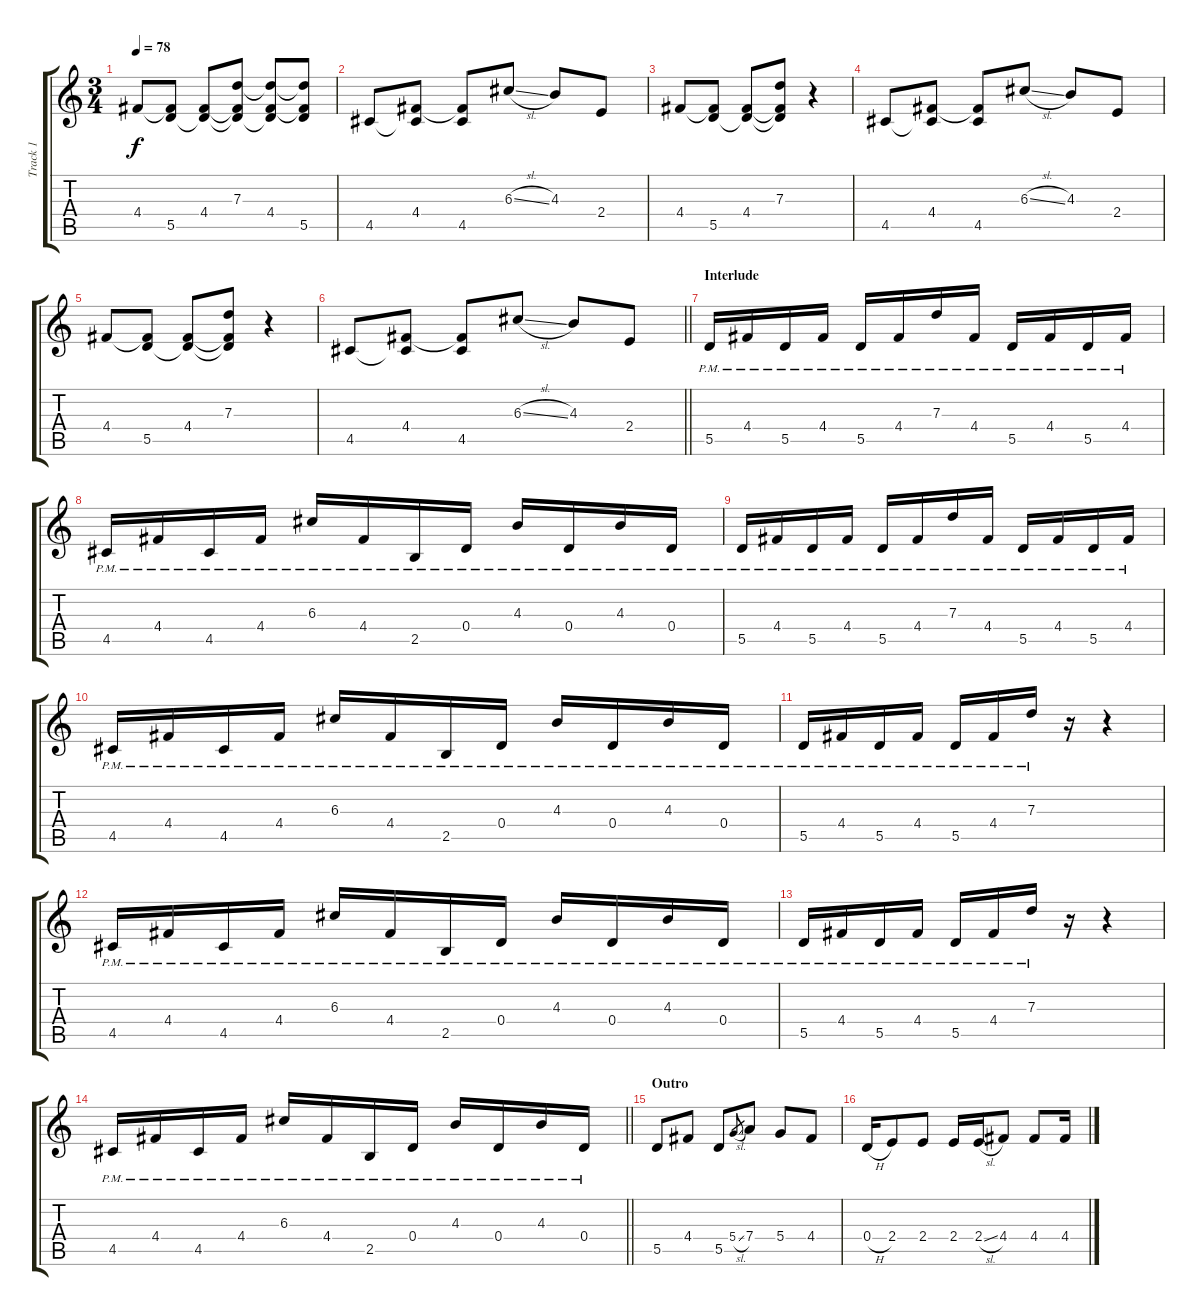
\track ("Track 1" "Track 1") {instrument overdrivenguitar}
\staff {score tabs}
\tuning (E4 B3 G3 D3 A2 D2) {hide}
\ts (3 4)
\tempo 78
\clef g2
\ks c
4.4.8{dy f} (4.4{t} 5.5).8 (4.4 5.5{t}).8 (7.3 4.4{t} 5.5{t}).8 (7.3{t} 4.4 5.5{t}).8 (7.3{t} 4.4{t} 5.5).8 |
4.5.8 (4.4 4.5{t}).8 (4.4{t} 4.5).8 6.3{sl}.8 4.3.8 2.4.8 |
4.4.8 (4.4{t} 5.5).8 (4.4 5.5{t}).8 (7.3 4.4{t} 5.5{t}).8 r.4 |
4.5.8 (4.4 4.5{t}).8 (4.4{t} 4.5).8 6.3{sl}.8 4.3.8 2.4.8 |
4.4.8 (4.4{t} 5.5).8 (4.4 5.5{t}).8 (7.3 4.4{t} 5.5{t}).8 r.4 |
\barLineRight lightlight
4.5.8 (4.4 4.5{t}).8 (4.4{t} 4.5).8 6.3{sl}.8 4.3.8 2.4.8 |
\section ("" "Interlude")
5.5{pm}.16 4.4{pm}.16 5.5{pm}.16 4.4{pm}.16 5.5{pm}.16 4.4{pm}.16 7.3{pm}.16 4.4{pm}.16 5.5{pm}.16 4.4{pm}.16 5.5{pm}.16 4.4{pm}.16 |
4.5{pm}.16 4.4{pm}.16 4.5{pm}.16 4.4{pm}.16 6.3{pm}.16 4.4{pm}.16 2.5{pm}.16 0.4{pm}.16 4.3{pm}.16 0.4{pm}.16 4.3{pm}.16 0.4{pm}.16 |
5.5{pm}.16 4.4{pm}.16 5.5{pm}.16 4.4{pm}.16 5.5{pm}.16 4.4{pm}.16 7.3{pm}.16 4.4{pm}.16 5.5{pm}.16 4.4{pm}.16 5.5{pm}.16 4.4{pm}.16 |
4.5{pm}.16 4.4{pm}.16 4.5{pm}.16 4.4{pm}.16 6.3{pm}.16 4.4{pm}.16 2.5{pm}.16 0.4{pm}.16 4.3{pm}.16 0.4{pm}.16 4.3{pm}.16 0.4{pm}.16 |
5.5{pm}.16 4.4{pm}.16 5.5{pm}.16 4.4{pm}.16 5.5{pm}.16 4.4{pm}.16 7.3{pm}.16 r.16 r.4 |
4.5{pm}.16 4.4{pm}.16 4.5{pm}.16 4.4{pm}.16 6.3{pm}.16 4.4{pm}.16 2.5{pm}.16 0.4{pm}.16 4.3{pm}.16 0.4{pm}.16 4.3{pm}.16 0.4{pm}.16 |
5.5{pm}.16 4.4{pm}.16 5.5{pm}.16 4.4{pm}.16 5.5{pm}.16 4.4{pm}.16 7.3{pm}.16 r.16 r.4 |
\barLineRight lightlight
4.5{pm}.16 4.4{pm}.16 4.5{pm}.16 4.4{pm}.16 6.3{pm}.16 4.4{pm}.16 2.5{pm}.16 0.4{pm}.16 4.3{pm}.16 0.4{pm}.16 4.3{pm}.16 0.4{pm}.16 |
\section ("" "Outro")
5.5.8 4.4.8 5.5.8 5.4{sl}.8{gr} 7.4.8 5.4.8 4.4.8 |
0.4{h}.16 2.4.8 2.4.8 2.4.16 2.4{sl}.16 4.4.8 4.4.8 4.4.16
